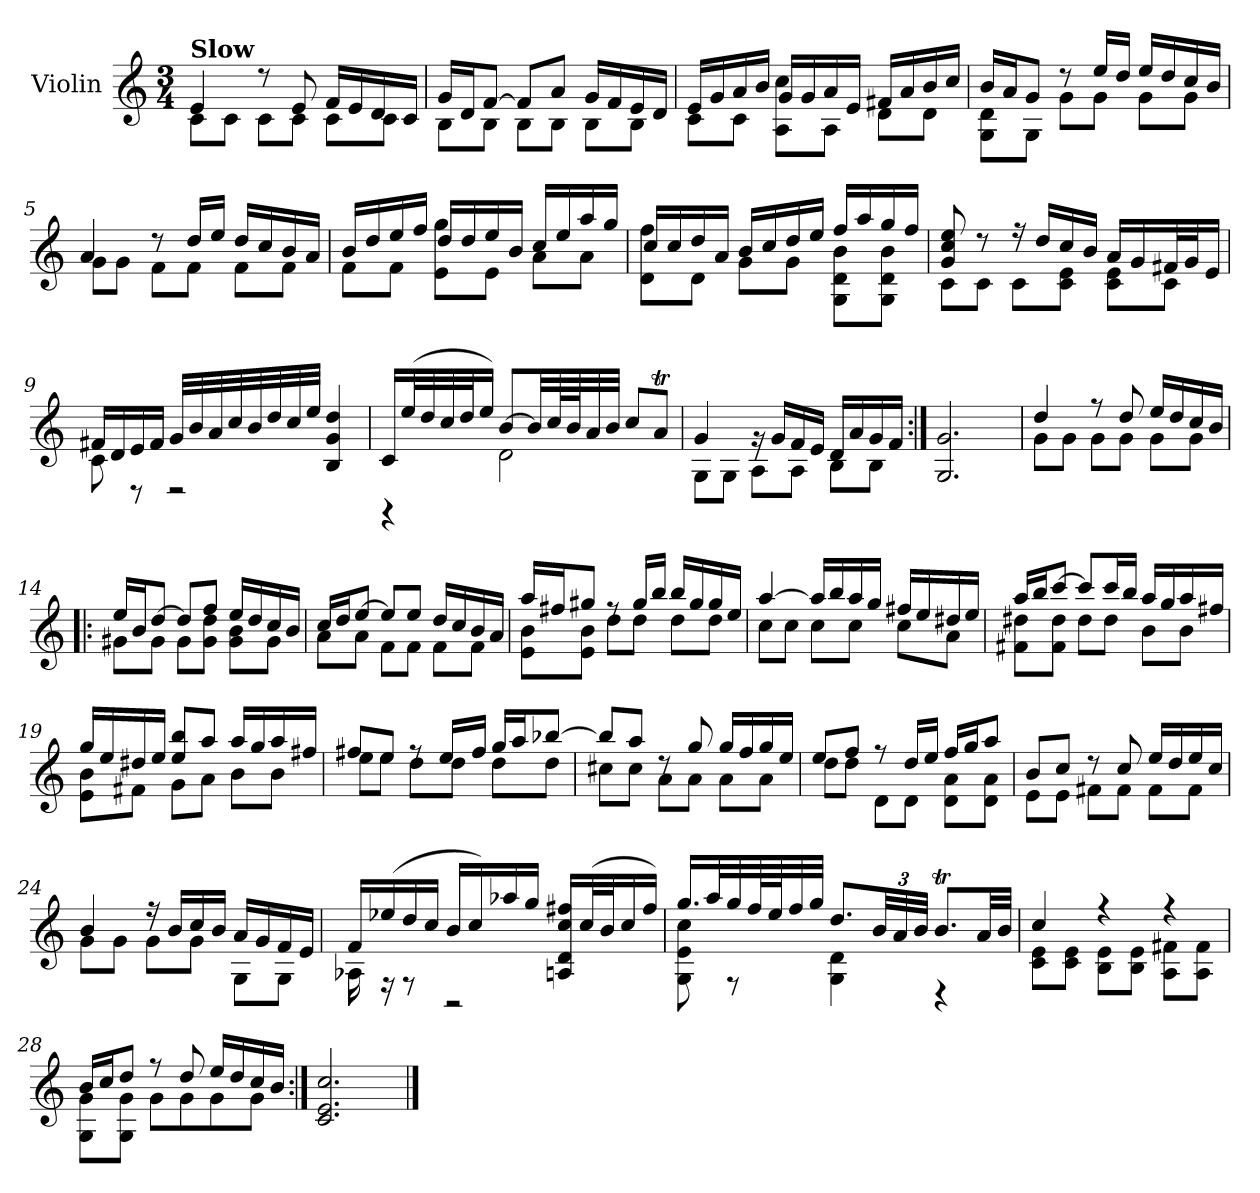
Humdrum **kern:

**kern
*part1
*staff1
*I"Violin
*I'Vln.
*clefG2
*k[]
*M3/4
=1
*^
!LO:TX:a:B:t=Slow	!
4e/	8c\L
.	8c\J
8r	8c\L
8e/	8c\J
16f/LL	8c\L
16e/	.
16d/	8c\J
16c/JJ	.
=2	=2
16g/LL	8B\L
16d/J	.
[8f/J	8B\J
8f/L]	8B\L
8a/J	8B\J
16g/LL	8B\L
16f/	.
16e/	8B\J
16d/JJ	.
=3	=3
16e/LL	8c\L
16g/	.
16a/	8c\J
16b/JJ	.
16g/LL	8A\ 8cc\L
16g/	.
16a/	8A\J
16e/JJ	.
16f#X/LL	8d\L
16a/	.
16b/	8d\J
16cc/JJ	.
!!LO:LB:g=z	!!
=4	=4
16b/LL	8G\ 8d\L
16a/J	.
8g/J	8G\J
8rdd	8g\L
16ee/LL	8g\J
16dd/JJ	.
16ee/LL	8g\L
16dd/	.
16cc/	8g\J
16b/JJ	.
=5	=5
4a/	8g\L
.	8g\J
8rdd	8f\L
16dd/LL	8f\J
16ee/JJ	.
16dd/LL	8f\L
16cc/	.
16b/	8f\J
16a/JJ	.
=6	=6
16b/LL	8f\L
16dd/	.
16ee/	8f\J
16ff/JJ	.
16dd/LL	8e\ 8gg\L
16dd/	.
16ee/	8e\J
16b/JJ	.
16cc/LL	8a\L
16ee/	.
16aa/	8a\J
16gg/JJ	.
!!LO:LB:g=z	!!
=7	=7
16cc/LL	8d\ 8ff\L
16cc/	.
16dd/	8d\J
16a/JJ	.
16b/LL	8g\L
16cc/	.
16dd/	8g\J
16ee/JJ	.
16ff/LL	8G\ 8d\ 8b\L
16aa/	.
16gg/	8G\ 8d\ 8b\J
16ff/JJ	.
=8	=8
8g/ 8cc/ 8ee/	8c\L
8r	8c\J
16r	8c\L
16dd/LL	.
16cc/	8c\ 8e\J
16b/JJ	.
16a/LL	8c\ 8e\L
16g/	.
32f#X/L	8c\J
32g/J	.
16e/JJ	.
=9	=9
16f#X/LL	8c\
16d/	.
16e/	8rD
16f#/JJ	.
32g/LLL	2rD
32b/	.
32a/	.
32cc/	.
32b/	.
32dd/	.
32cc/	.
32ee/JJJ	.
4B/ 4g/ 4dd/	.
!!LO:LB:g=z	!!
=10	=10
16c/LL	4rGG
(>32ee/L	.
32dd/	.
32cc/	.
32dd/J	.
16ee/JJ)	.
[8b/L	2d\
32b/LL]	.
64cc/L	.
64b/J	.
32a/	.
32b/JJJ	.
8cc/L	.
8aT/J	.
=11	=11
4g/	8G\L
.	8G\J
16rg	8A\L
16g/LL	.
16f/	8A\J
16e/JJ	.
16d/LL	8B\L
16a/	.
16g/	8B\J
16f/JJ	.
*v	*v
=12:|!
2.G/ 2.g/
=13
*^
4dd/	8g\L
.	8g\J
8r	8g\L
8dd/	8g\J
16ee/LL	8g\L
16dd/	.
16cc/	8g\J
16b/JJ	.
!!LO:LB:g=z	!!
=14!|:	=14!|:
16ee/LL	8g#X\L
16b/J	.
[8dd/J	8g#\J
8dd/L]	8g#\L
8ff/J	8g#\ 8dd\J
16ee/LL	8g#\ 8b\L
16dd/	.
16cc/	8g#\J
16b/JJ	.
=15	=15
16cc/LL	8a\L
16dd/J	.
[8ee/J	8a\J
8ee/L]	8f\L
8ee/J	8f\J
16dd/LL	8f\L
16cc/	.
16b/	8f\J
16a/JJ	.
=16	=16
16aa/LL	8e\ 8b\L
16ff#X/J	.
8gg#X/J	8e\ 8b\J
8rff	8dd\L
16gg#/LL	8dd\J
16bb/JJ	.
16bb/LL	8dd\L
16gg#/	.
16gg#/	8dd\J
16ee/JJ	.
!!LO:LB:g=z	!!
=17	=17
[4aa/	8cc\L
.	8cc\J
16aa/LL]	8cc\L
16bb/	.
16aa/	8cc\J
16gg/JJ	.
16ff#X/LL	8cc\L
16ee/	.
16dd#X/	8a\J
16ee/JJ	.
=18	=18
16aa/LL	8f#X\ 8dd#X\L
16bb/J	.
[8ccc/J	8f#\ 8dd#\J
8ccc/L]	8dd#\L
16ccc/L	8dd#\J
16bb/JJ	.
16aa/LL	8b\L
16gg/	.
16aa/	8b\J
16ff#X/JJ	.
=19	=19
16gg/LL	8e\ 8b\L
16ee/	.
16dd#X/	8f#X\J
16ee/JJ	.
8ee/ 8bb/L	8g\L
8aa/J	8a\J
16aa/LL	8b\L
16gg/	.
16aa/	8b\J
16ff#X/JJ	.
!!LO:LB:g=z	!!
=20	=20
8ff#X/L	8ee\L
8ee/J	8ee\J
8rff	8dd\L
16ee/LL	8dd\J
16ff#/JJ	.
16gg/LL	8dd\L
16aa/J	.
[8bb-X/J	8dd\J
=21	=21
8bb-/L]	8cc#X\L
8aa/J	8cc#\J
8rdd	8a\L
8gg/	8a\J
16gg/LL	8a\L
16ff/	.
16gg/	8a\J
16ee/JJ	.
=22	=22
8ee/L	8dd\L
8ff/J	8dd\J
8r	8d\L
16dd/LL	8d\J
16ee/JJ	.
16ff/LL	8d\ 8a\L
16gg/J	.
8aa/J	8d\ 8a\J
!!LO:LB:g=z	!!
=23	=23
8b/L	8e\L
8cc/J	8e\J
8r	8f#X\L
8cc/	8f#\J
16ee/LL	8f#\L
16dd/	.
16ee/	8f#\J
16cc/JJ	.
=24	=24
4b/	8g\L
.	8g\J
16r	8g\L
16b/LL	.
16cc/	8g\J
16b/JJ	.
16a/LL	8G\L
16g/	.
16f/	8G\J
16e/JJ	.
=25	=25
16f/LL	16A-X\
(>16ee-X/	16rF
16dd/	8rF
16cc/JJ	.
16b/LL	2r
16cc/)	.
16aa-X/	.
16gg/JJ	.
16An/ 16d/ 16cc/ 16ff#X/LL	.
(>32cc/L	.
32b/J	.
16cc/	.
16ff#/JJ)	.
!!LO:LB:g=z	!!
=26	=26
16.gg/LL	8G\ 8e\ 8cc\
32aa/L	.
32gg/	8rF
64ff/L	.
64ee/J	.
32ff/	.
32gg/JJJ	.
8.dd/L	4G\ 4d\
*Xbrackettup	*
48b/LL	.
48a/	.
48b/JJJ	.
8.bt/L	4rD
32a/LL	.
32b/JJJ	.
=27	=27
4cc/	8c\ 8e\L
.	8c\ 8e\J
4r	8B\ 8e\L
.	8B\ 8e\J
4r	8A\ 8f#X\L
.	8A\ 8f#\J
=28	=28
16b/LL	8G\ 8g\L
16cc/J	.
8dd/J	8G\ 8g\J
8r	8g\L
8dd/	8g\
16ee/LL	8g\
16dd/	.
16cc/	8g\J
16b/JJ	.
*v	*v
=29:|!
2.c/ 2.e/ 2.cc/
==
*-
